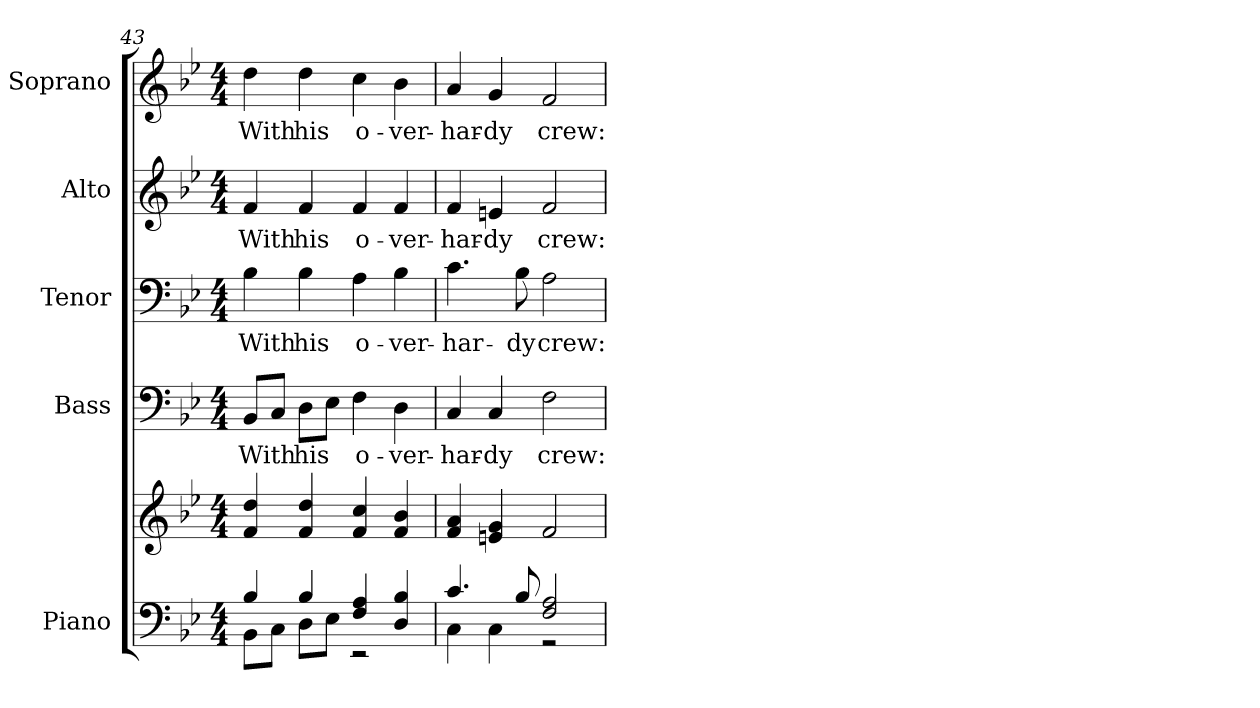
**kern	**kern	**kern	**text	**kern	**text	**kern	**text	**kern	**text
*part5	*part5	*part4	*part4	*part3	*part3	*part2	*part2	*part1	*part1
*staff6	*staff5	*staff4	*staff4	*staff3	*staff3	*staff2	*staff2	*staff1	*staff1
*I"Piano	*	*I"Bass	*	*I"Tenor	*	*I"Alto	*	*I"Soprano	*
*I'Pno.	*	*I'B.	*	*I'T.	*	*I'A.	*	*I'S.	*
!!LO:PB:g=z
*clefF4	*clefG2	*clefF4	*	*clefF4	*	*clefG2	*	*clefG2	*
*k[b-e-]	*k[b-e-]	*k[b-e-]	*	*k[b-e-]	*	*k[b-e-]	*	*k[b-e-]	*
*B-:	*B-:	*B-:	*	*B-:	*	*B-:	*	*B-:	*
*M4/4	*M4/4	*M4/4	*	*M4/4	*	*M4/4	*	*M4/4	*
=43	=43	=43	=43	=43	=43	=43	=43	=43	=43
*^	*	*	*	*	*	*	*	*	*
!	!	!	!	!LO:LY:b:color=#000000	!	!	!	!	!	!
!	!	!	!	!	!	!LO:LY:b:color=#000000	!	!	!	!
!	!	!	!	!	!	!	!	!LO:LY:b:color=#000000	!	!
!	!	!	!	!	!	!	!	!	!	!LO:LY:b:color=#000000
4B-i/	8BB-i\L	4fi/ 4ddi	8BB-i/L	With	4B-i\	With	4fi/	With	4ddi\	With
.	8Ci\J	.	8Ci/J	.	.	.	.	.	.	.
!	!	!	!	!LO:LY:b:color=#000000	!	!	!	!	!	!
!	!	!	!	!	!	!LO:LY:b:color=#000000	!	!	!	!
!	!	!	!	!	!	!	!	!LO:LY:b:color=#000000	!	!
!	!	!	!	!	!	!	!	!	!	!LO:LY:b:color=#000000
4B-i/	8Di\L	4fi/ 4ddi	8Di\L	his	4B-i\	his	4fi/	his	4ddi\	his
.	8E-i\J	.	8E-i\J	.	.	.	.	.	.	.
!	!	!	!	!LO:LY:b:color=#000000	!	!	!	!	!	!
!	!	!	!	!	!	!LO:LY:b:color=#000000	!	!	!	!
!	!	!	!	!	!	!	!	!LO:LY:b:color=#000000	!	!
!	!	!	!	!	!	!	!	!	!	!LO:LY:b:color=#000000
4Fi/ 4Ai	2r	4fi/ 4cci	4Fi\	o-	4Ai\	o-	4fi/	o-	4cci\	o-
!	!	!	!	!LO:LY:b:color=#000000	!	!	!	!	!	!
!	!	!	!	!	!	!LO:LY:b:color=#000000	!	!	!	!
!	!	!	!	!	!	!	!	!LO:LY:b:color=#000000	!	!
!	!	!	!	!	!	!	!	!	!	!LO:LY:b:color=#000000
4Di/ 4B-i	.	4fi/ 4b-i	4Di\	-ver-	4B-i\	-ver-	4fi/	-ver-	4b-i\	-ver-
=44	=44	=44	=44	=44	=44	=44	=44	=44	=44	=44
!	!	!	!	!LO:LY:b:color=#000000	!	!	!	!	!	!
!	!	!	!	!	!	!LO:LY:b:color=#000000	!	!	!	!
!	!	!	!	!	!	!	!	!LO:LY:b:color=#000000	!	!
!	!	!	!	!	!	!	!	!	!	!LO:LY:b:color=#000000
4.ci/	4Ci\	4fi/ 4ai	4Ci/	-har-	4.ci\	-har-	4fi/	-har-	4ai/	-har-
!	!	!	!	!LO:LY:b:color=#000000	!	!	!	!	!	!
!	!	!	!	!	!	!	!	!LO:LY:b:color=#000000	!	!
!	!	!	!	!	!	!	!	!	!	!LO:LY:b:color=#000000
.	4Ci\	4eni/ 4gi	4Ci/	-dy	.	.	4eni/	-dy	4gi/	-dy
!	!	!	!	!	!	!LO:LY:b:color=#000000	!	!	!	!
8B-i/	.	.	.	.	8B-i\	-dy	.	.	.	.
!	!	!	!	!LO:LY:b:color=#000000	!	!	!	!	!	!
!	!	!	!	!	!	!LO:LY:b:color=#000000	!	!	!	!
!	!	!	!	!	!	!	!	!LO:LY:b:color=#000000	!	!
!	!	!	!	!	!	!	!	!	!	!LO:LY:b:color=#000000
2Fi/ 2Ai	2r	2fi/	2Fi\	crew:	2Ai\	crew:	2fi/	crew:	2fi/	crew:
*v	*v	*	*	*	*	*	*	*	*	*
=	=	=	=	=	=	=	=	=	=
*-	*-	*-	*-	*-	*-	*-	*-	*-	*-
